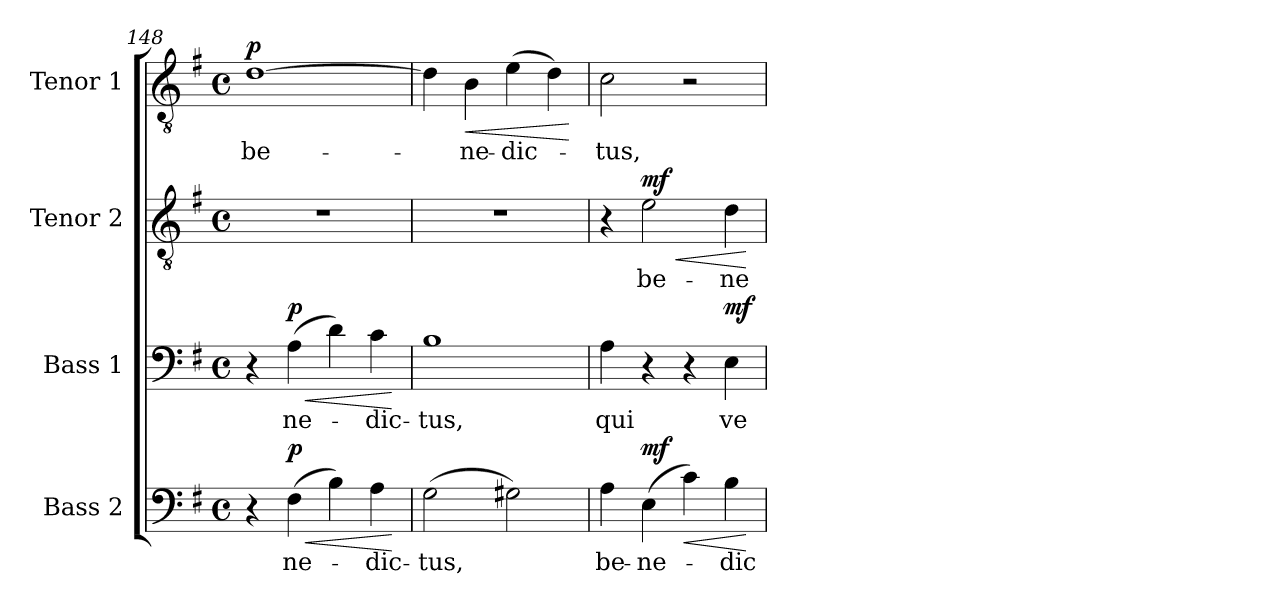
**kern	**text	**dynam	**kern	**text	**dynam	**kern	**text	**dynam	**kern	**text	**dynam
*part4	*part4	*part4	*part3	*part3	*part3	*part2	*part2	*part2	*part1	*part1	*part1
*staff4	*staff4	*staff4	*staff3	*staff3	*staff3	*staff2	*staff2	*staff2	*staff1	*staff1	*staff1
*I"Bass 2	*	*	*I"Bass 1	*	*	*I"Tenor 2	*	*	*I"Tenor 1	*	*
*I'B. 2	*	*	*I'B. 1	*	*	*I'T. 2	*	*	*I'T. 1	*	*
*clefF4	*	*	*clefF4	*	*	*clefGv2	*	*	*clefGv2	*	*
*k[f#]	*	*	*k[f#]	*	*	*k[f#]	*	*	*k[f#]	*	*
*G:	*	*	*G:	*	*	*G:	*	*	*G:	*	*
*M4/4	*	*	*M4/4	*	*	*M4/4	*	*	*M4/4	*	*
*met(c)	*	*	*met(c)	*	*	*met(c)	*	*	*met(c)	*	*
=148	=148	=148	=148	=148	=148	=148	=148	=148	=148	=148	=148
!	!	!	!	!	!	!	!	!	!	!LO:LY:b	!LO:DY:a
4r	.	.	4r	.	.	1r	.	.	[1d	be-	p
!	!LO:LY:b	!LO:HP:b	!	!LO:LY:b	!LO:HP:b	!	!	!	!	!	!
!	!	!LO:DY:n=1:a	!	!	!LO:DY:n=1:a	!	!	!	!	!	!
(>4F#\	-ne-	< p	(>4A\	-ne-	< p	.	.	.	.	.	.
4B\)	.	.	4d\)	.	.	.	.	.	.	.	.
!	!LO:LY:b	!	!	!LO:LY:b	!	!	!	!	!	!	!
4A\	-dic-	.	4c\	-dic-	.	.	.	.	.	.	.
.	.	[	.	.	[	.	.	.	.	.	.
=149	=149	=149	=149	=149	=149	=149	=149	=149	=149	=149	=149
!	!LO:LY:b	!	!	!LO:LY:b	!	!	!	!	!	!	!
(>2G\	-tus,	.	1B	-tus,	.	1r	.	.	4d\]	.	.
!	!	!	!	!	!	!	!	!	!	!LO:LY:b	!LO:HP:b
.	.	.	.	.	.	.	.	.	4B\	-ne-	<
!	!	!	!	!	!	!	!	!	!	!LO:LY:b	!
2G#X\)	.	.	.	.	.	.	.	.	(>4e\	-dic-	.
.	.	.	.	.	.	.	.	.	4d\)	.	.
.	.	.	.	.	.	.	.	.	.	.	[
=150	=150	=150	=150	=150	=150	=150	=150	=150	=150	=150	=150
!	!LO:LY:b	!	!	!LO:LY:b	!	!	!	!	!	!LO:LY:b	!
4A\	be-	.	4A\	qui	.	4r	.	.	2c\	-tus,	.
!	!LO:LY:b	!LO:DY:a	!	!	!	!	!LO:LY:b	!LO:HP:b	!	!	!
!	!	!	!	!	!	!	!	!LO:DY:n=1:a	!	!	!
(>4E\	-ne-	mf	4r	.	.	2e\	be-	< mf	.	.	.
!	!	!LO:HP:b	!	!	!	!	!	!	!	!	!
4c\)	.	<	4r	.	.	.	.	.	2r	.	.
!	!LO:LY:b	!	!	!LO:LY:b	!LO:DY:a	!	!LO:LY:b	!	!	!	!
4B\	-dic-	.	4E\	ve-	mf	4d\	-ne-	.	.	.	.
.	.	[	.	.	.	.	.	[	.	.	.
=	=	=	=	=	=	=	=	=	=	=	=
*-	*-	*-	*-	*-	*-	*-	*-	*-	*-	*-	*-
